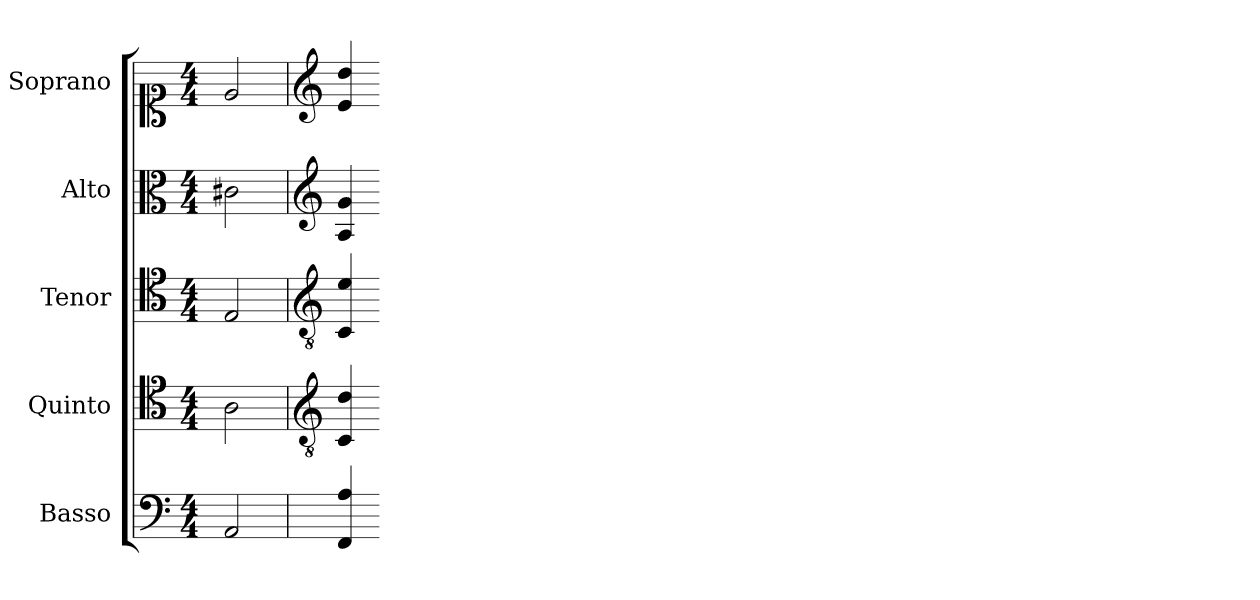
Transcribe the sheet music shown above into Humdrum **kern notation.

**kern	**kern	**kern	**kern	**kern
*part5	*part4	*part3	*part2	*part1
*staff5	*staff4	*staff3	*staff2	*staff1
*I"Basso	*I"Quinto	*I"Tenor	*I"Alto	*I"Soprano
*I'B.	*I'Q.	*I'T.	*I'A.	*I'S.
!!LO:PB:g=z
*clefF4	*clefC4	*clefC4	*clefC3	*clefC1
*	*ITrd7c12	*ITrd7c12	*	*
*k[]	*k[]	*k[]	*k[]	*k[]
*C:	*C:	*C:	*C:	*C:
*M4/4	*M4/4	*M4/4	*M4/4	*M4/4
=1	=1	=1	=1	=1
!LO:N:head=open	!LO:N:head=open	!LO:N:head=open	!LO:N:head=open	!LO:N:head=open
2AAi/	2AAi\	2EEi/	2c#Xi\	2ei/
=2	=2	=2	=2	=2
*	*clefGv2	*clefGv2	*clefG2	*clefG2
4FFi/ 4Ai	4CCi/ 4Di	4CCi/ 4Ei	4Ai/ 4gi	4ei/ 4ddi
=-	=-	=-	=-	=-
*-	*-	*-	*-	*-
